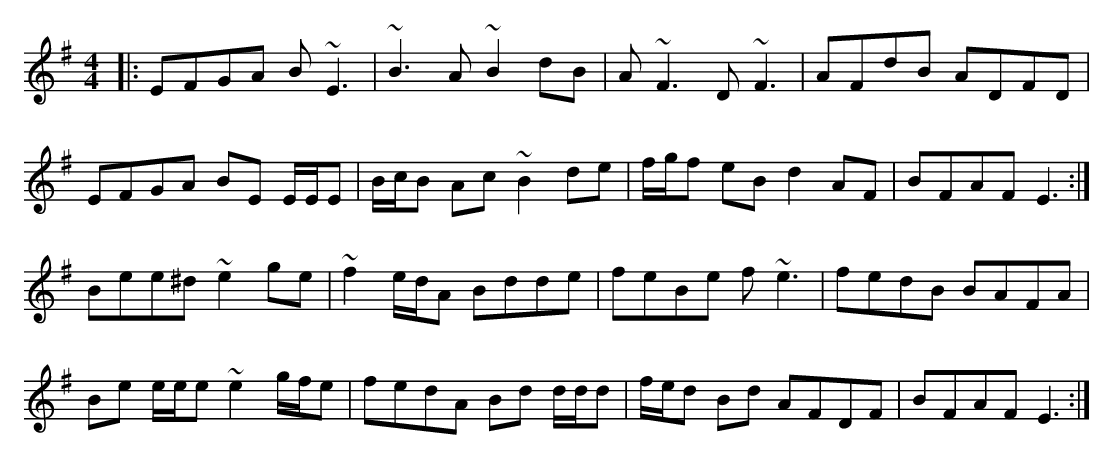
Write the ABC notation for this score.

X:1
M:4/4
K:Emin
|:EFGA B ~E3|~B3 A ~B2 dB|A ~F3 D ~F3|AFdB ADFD|
EFGA BE E/E/E|B/c/B Ac ~B2 de|f/g/f eB d2 AF|BFAF E3:|
Bee^d ~e2 ge|~f2 e/d/A Bdde|feBe f ~e3|fedB BAFA|
Be e/e/e ~e2 g/f/e|fedA Bd d/d/d|f/e/d Bd AFDF|BFAF E3:|
